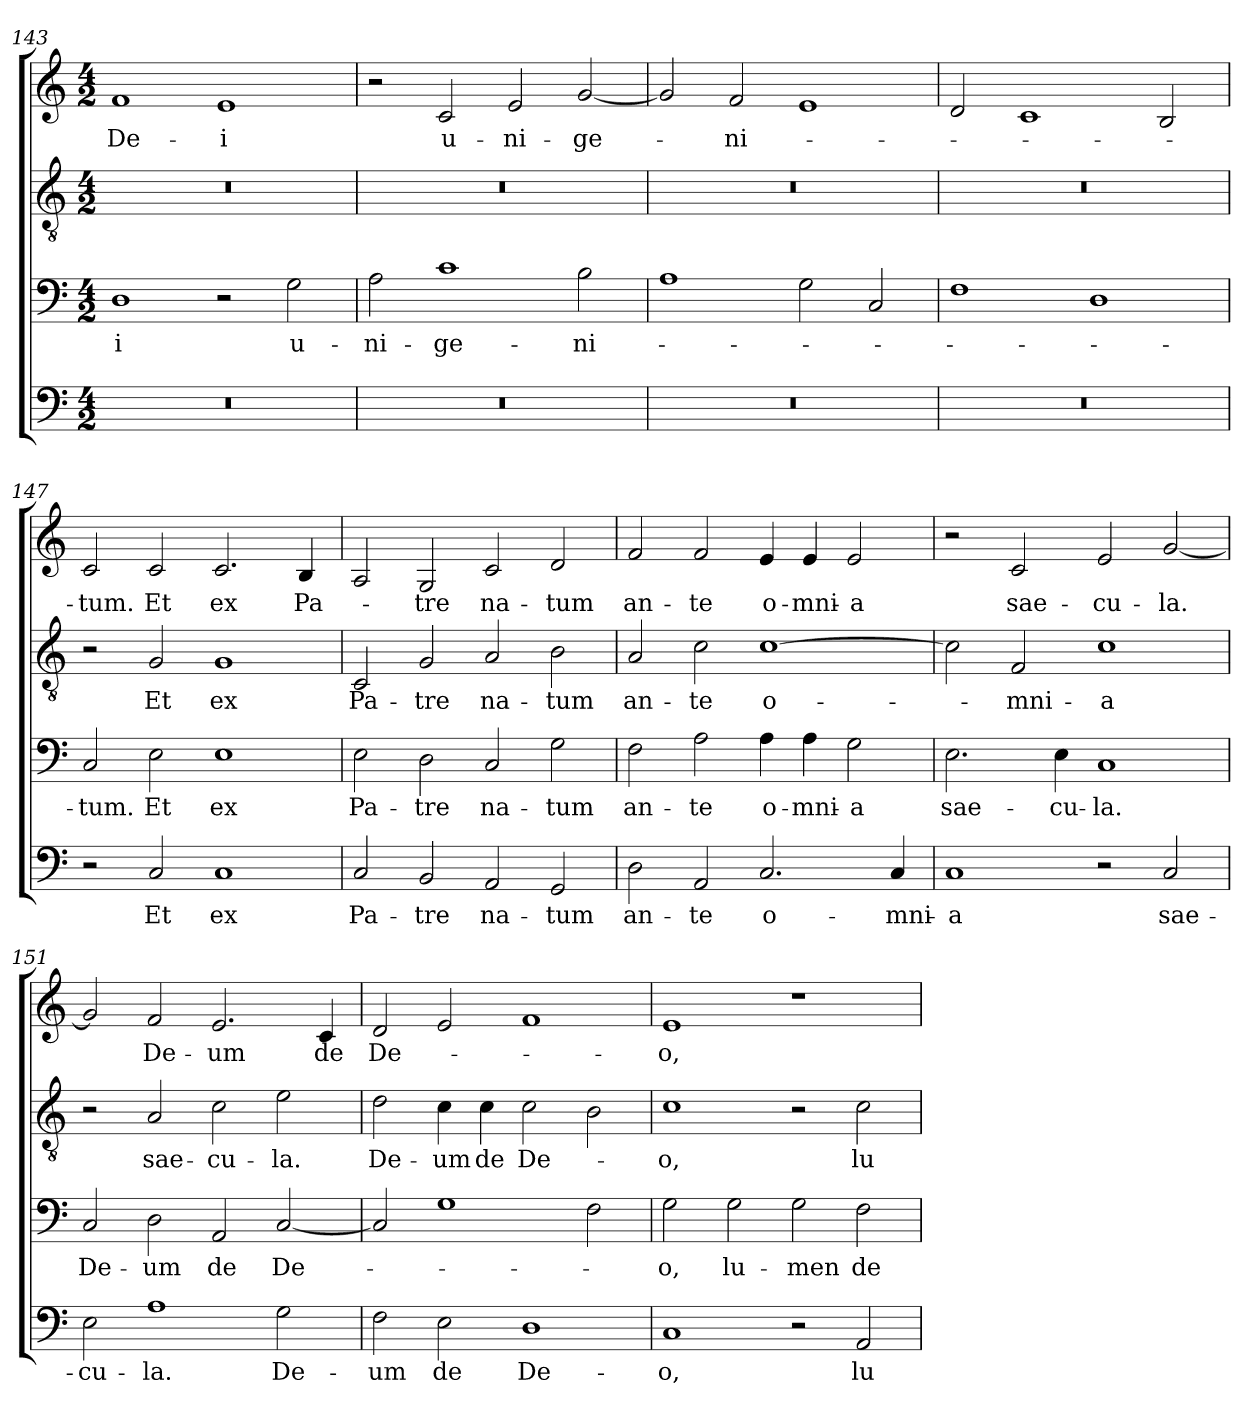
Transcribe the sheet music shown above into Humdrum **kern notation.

**kern	**text	**kern	**text	**kern	**text	**kern	**text
*part4	*part4	*part3	*part3	*part2	*part2	*part1	*part1
*staff4	*staff4	*staff3	*staff3	*staff2	*staff2	*staff1	*staff1
!!LO:LB:g=z
*clefF4	*	*clefF4	*	*clefGv2	*	*clefG2	*
*k[]	*	*k[]	*	*k[]	*	*k[]	*
*C:	*	*C:	*	*C:	*	*C:	*
*M4/2	*	*M4/2	*	*M4/2	*	*M4/2	*
=143	=143	=143	=143	=143	=143	=143	=143
!	!	!	!LO:LY:b	!	!	!	!LO:LY:b
0r	.	1D	-i	0r	.	1f	De-
!	!	!	!	!	!	!	!LO:LY:b
.	.	2r	.	.	.	1e	-i
!	!	!	!LO:LY:b	!	!	!	!
.	.	2G\	u-	.	.	.	.
=144	=144	=144	=144	=144	=144	=144	=144
!	!	!	!LO:LY:b	!	!	!	!
0r	.	2A\	-ni-	0r	.	2r	.
!	!	!	!LO:LY:b	!	!	!	!LO:LY:b
.	.	1c	-ge-	.	.	2c/	u-
!	!	!	!	!	!	!	!LO:LY:b
.	.	.	.	.	.	2e/	-ni-
!	!	!	!LO:LY:b	!	!	!	!LO:LY:b
.	.	2B\	-ni-	.	.	[2g/	-ge-
=145	=145	=145	=145	=145	=145	=145	=145
0r	.	1A	.	0r	.	2g/]	.
!	!	!	!	!	!	!	!LO:LY:b
.	.	.	.	.	.	2f/	-ni-
.	.	2G\	.	.	.	1e	.
.	.	2C/	.	.	.	.	.
=146	=146	=146	=146	=146	=146	=146	=146
0r	.	1F	.	0r	.	2d/	.
.	.	.	.	.	.	1c	.
.	.	1D	.	.	.	.	.
.	.	.	.	.	.	2B/	.
!!LO:LB:g=z
=147	=147	=147	=147	=147	=147	=147	=147
!	!	!	!LO:LY:b	!	!	!	!LO:LY:b
2r	.	2C/	-tum.	2r	.	2c/	-tum.
!	!LO:LY:b	!	!LO:LY:b	!	!LO:LY:b	!	!LO:LY:b
2C/	Et	2E\	Et	2G/	Et	2c/	Et
!	!LO:LY:b	!	!LO:LY:b	!	!LO:LY:b	!	!LO:LY:b
1C	ex	1E	ex	1G	ex	2.c/	ex
!	!	!	!	!	!	!	!LO:LY:b
.	.	.	.	.	.	4B/	Pa-
=148	=148	=148	=148	=148	=148	=148	=148
!	!LO:LY:b	!	!LO:LY:b	!	!LO:LY:b	!	!
2C/	Pa-	2E\	Pa-	2C/	Pa-	2A/	.
!	!LO:LY:b	!	!LO:LY:b	!	!LO:LY:b	!	!LO:LY:b
2BB/	-tre	2D\	-tre	2G/	-tre	2G/	-tre
!	!LO:LY:b	!	!LO:LY:b	!	!LO:LY:b	!	!LO:LY:b
2AA/	na-	2C/	na-	2A/	na-	2c/	na-
!	!LO:LY:b	!	!LO:LY:b	!	!LO:LY:b	!	!LO:LY:b
2GG/	-tum	2G\	-tum	2B\	-tum	2d/	-tum
=149	=149	=149	=149	=149	=149	=149	=149
!	!LO:LY:b	!	!LO:LY:b	!	!LO:LY:b	!	!LO:LY:b
2D\	an-	2F\	an-	2A/	an-	2f/	an-
!	!LO:LY:b	!	!LO:LY:b	!	!LO:LY:b	!	!LO:LY:b
2AA/	-te	2A\	-te	2c\	-te	2f/	-te
!	!LO:LY:b	!	!LO:LY:b	!	!LO:LY:b	!	!LO:LY:b
2.C/	o-	4A\	o-	[1c	o-	4e/	o-
!	!	!	!LO:LY:b	!	!	!	!LO:LY:b
.	.	4A\	-mni-	.	.	4e/	-mni-
!	!	!	!LO:LY:b	!	!	!	!LO:LY:b
.	.	2G\	-a	.	.	2e/	-a
!	!LO:LY:b	!	!	!	!	!	!
4C/	-mni-	.	.	.	.	.	.
=150	=150	=150	=150	=150	=150	=150	=150
!	!LO:LY:b	!	!LO:LY:b	!	!	!	!
1C	-a	2.E\	sae-	2c\]	.	2r	.
!	!	!	!	!	!LO:LY:b	!	!LO:LY:b
.	.	.	.	2F/	-mni-	2c/	sae-
!	!	!	!LO:LY:b	!	!	!	!
.	.	4E\	-cu-	.	.	.	.
!	!	!	!LO:LY:b	!	!LO:LY:b	!	!LO:LY:b
2r	.	1C	-la.	1c	-a	2e/	-cu-
!	!LO:LY:b	!	!	!	!	!	!LO:LY:b
2C/	sae-	.	.	.	.	[2g/	-la.
!!LO:PB:g=z
=151	=151	=151	=151	=151	=151	=151	=151
!	!LO:LY:b	!	!LO:LY:b	!	!	!	!
2E\	-cu-	2C/	De-	2r	.	2g/]	.
!	!LO:LY:b	!	!LO:LY:b	!	!LO:LY:b	!	!LO:LY:b
1A	-la.	2D\	-um	2A/	sae-	2f/	De-
!	!	!	!LO:LY:b	!	!LO:LY:b	!	!LO:LY:b
.	.	2AA/	de	2c\	-cu-	2.e/	-um
!	!LO:LY:b	!	!LO:LY:b	!	!LO:LY:b	!	!
2G\	De-	[2C/	De-	2e\	-la.	.	.
!	!	!	!	!	!	!	!LO:LY:b
.	.	.	.	.	.	4c/	de
=152	=152	=152	=152	=152	=152	=152	=152
!	!LO:LY:b	!	!	!	!LO:LY:b	!	!LO:LY:b
2F\	-um	2C/]	.	2d\	De-	2d/	De-
!	!LO:LY:b	!	!	!	!LO:LY:b	!	!
2E\	de	1G	.	4c\	-um	2e/	.
!	!	!	!	!	!LO:LY:b	!	!
.	.	.	.	4c\	de	.	.
!	!LO:LY:b	!	!	!	!LO:LY:b	!	!
1D	De-	.	.	2c\	De-	1f	.
.	.	2F\	.	2B\	.	.	.
=153	=153	=153	=153	=153	=153	=153	=153
!	!LO:LY:b	!	!LO:LY:b	!	!LO:LY:b	!	!LO:LY:b
1C	-o,	2G\	-o,	1c	-o,	1e	-o,
!	!	!	!LO:LY:b	!	!	!	!
.	.	2G\	lu-	.	.	.	.
!	!	!	!LO:LY:b	!	!	!	!
2r	.	2G\	-men	2r	.	1r	.
!	!LO:LY:b	!	!LO:LY:b	!	!LO:LY:b	!	!
2AA/	lu-	2F\	de	2c\	lu-	.	.
=	=	=	=	=	=	=	=
*-	*-	*-	*-	*-	*-	*-	*-
